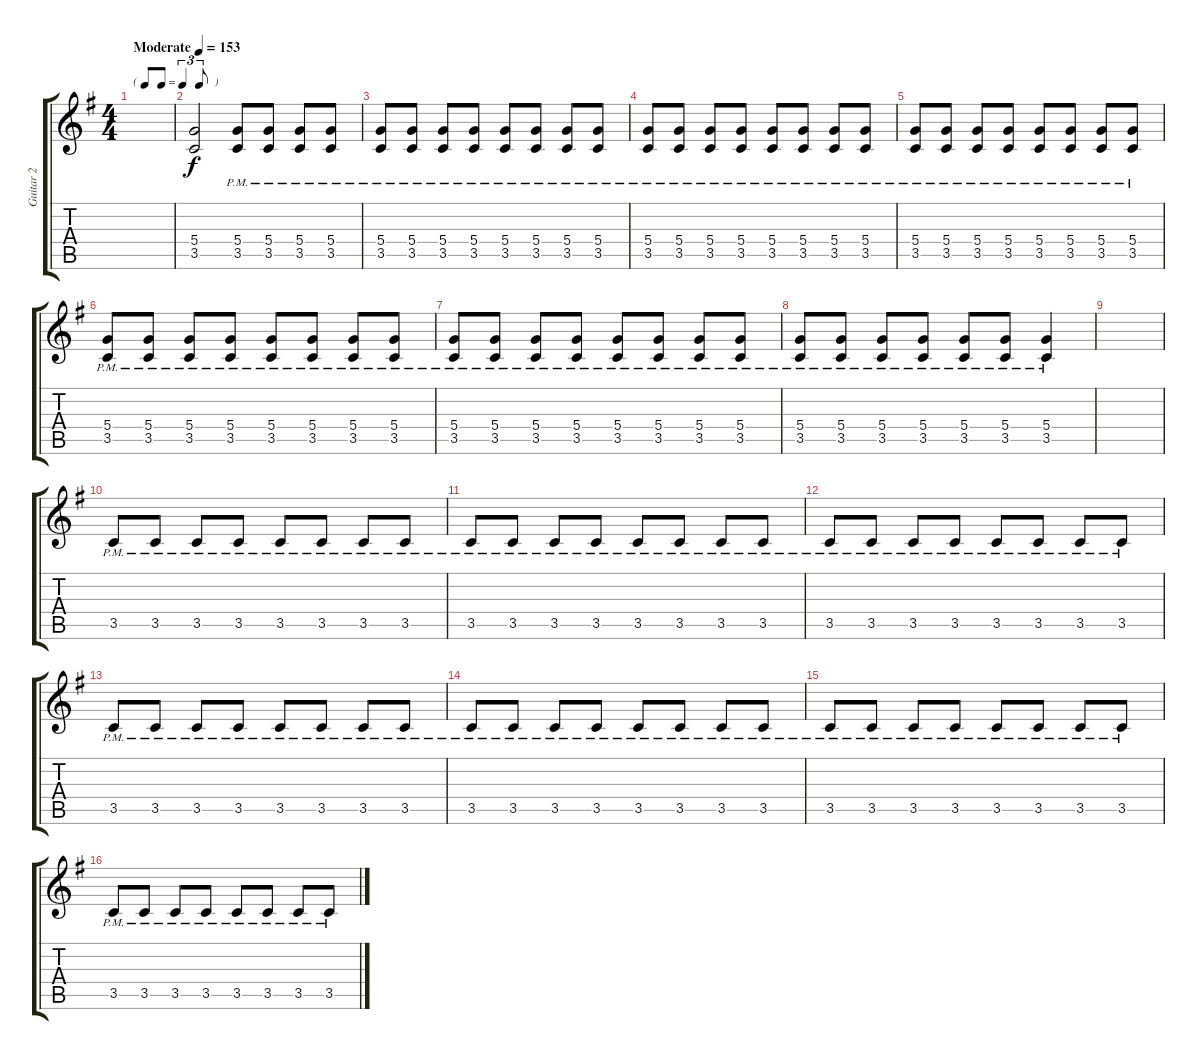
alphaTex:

\track ("Guitar 2" "Guitar 2") {instrument overdrivenguitar}
\staff {score tabs}
\tuning (E4 B3 G3 D3 A2 E2) {hide}
\ts (4 4)
\tf triplet8th
\tempo (153 "Moderate")
\clef g2
\ks g
|
(5.4 3.5).2 (5.4{pm} 3.5{pm}).8 (5.4{pm} 3.5{pm}).8 (5.4{pm} 3.5{pm}).8 (5.4{pm} 3.5{pm}).8 |
(5.4{pm} 3.5{pm}).8 (5.4{pm} 3.5{pm}).8 (5.4{pm} 3.5{pm}).8 (5.4{pm} 3.5{pm}).8 (5.4{pm} 3.5{pm}).8 (5.4{pm} 3.5{pm}).8 (5.4{pm} 3.5{pm}).8 (5.4{pm} 3.5{pm}).8 |
(5.4{pm} 3.5{pm}).8 (5.4{pm} 3.5{pm}).8 (5.4{pm} 3.5{pm}).8 (5.4{pm} 3.5{pm}).8 (5.4{pm} 3.5{pm}).8 (5.4{pm} 3.5{pm}).8 (5.4{pm} 3.5{pm}).8 (5.4{pm} 3.5{pm}).8 |
(5.4{pm} 3.5{pm}).8 (5.4{pm} 3.5{pm}).8 (5.4{pm} 3.5{pm}).8 (5.4{pm} 3.5{pm}).8 (5.4{pm} 3.5{pm}).8 (5.4{pm} 3.5{pm}).8 (5.4{pm} 3.5{pm}).8 (5.4{pm} 3.5{pm}).8 |
(5.4{pm} 3.5{pm}).8 (5.4{pm} 3.5{pm}).8 (5.4{pm} 3.5{pm}).8 (5.4{pm} 3.5{pm}).8 (5.4{pm} 3.5{pm}).8 (5.4{pm} 3.5{pm}).8 (5.4{pm} 3.5{pm}).8 (5.4{pm} 3.5{pm}).8 |
(5.4{pm} 3.5{pm}).8 (5.4{pm} 3.5{pm}).8 (5.4{pm} 3.5{pm}).8 (5.4{pm} 3.5{pm}).8 (5.4{pm} 3.5{pm}).8 (5.4{pm} 3.5{pm}).8 (5.4{pm} 3.5{pm}).8 (5.4{pm} 3.5{pm}).8 |
(5.4{pm} 3.5{pm}).8 (5.4{pm} 3.5{pm}).8 (5.4{pm} 3.5{pm}).8 (5.4{pm} 3.5{pm}).8 (5.4{pm} 3.5{pm}).8 (5.4{pm} 3.5{pm}).8 (5.4{pm} 3.5{pm}).4 |
|
3.5{pm}.8 3.5{pm}.8 3.5{pm}.8 3.5{pm}.8 3.5{pm}.8 3.5{pm}.8 3.5{pm}.8 3.5{pm}.8 |
3.5{pm}.8 3.5{pm}.8 3.5{pm}.8 3.5{pm}.8 3.5{pm}.8 3.5{pm}.8 3.5{pm}.8 3.5{pm}.8 |
3.5{pm}.8 3.5{pm}.8 3.5{pm}.8 3.5{pm}.8 3.5{pm}.8 3.5{pm}.8 3.5{pm}.8 3.5{pm}.8 |
3.5{pm}.8 3.5{pm}.8 3.5{pm}.8 3.5{pm}.8 3.5{pm}.8 3.5{pm}.8 3.5{pm}.8 3.5{pm}.8 |
3.5{pm}.8 3.5{pm}.8 3.5{pm}.8 3.5{pm}.8 3.5{pm}.8 3.5{pm}.8 3.5{pm}.8 3.5{pm}.8 |
3.5{pm}.8 3.5{pm}.8 3.5{pm}.8 3.5{pm}.8 3.5{pm}.8 3.5{pm}.8 3.5{pm}.8 3.5{pm}.8 |
3.5{pm}.8 3.5{pm}.8 3.5{pm}.8 3.5{pm}.8 3.5{pm}.8 3.5{pm}.8 3.5{pm}.8 3.5{pm}.8
